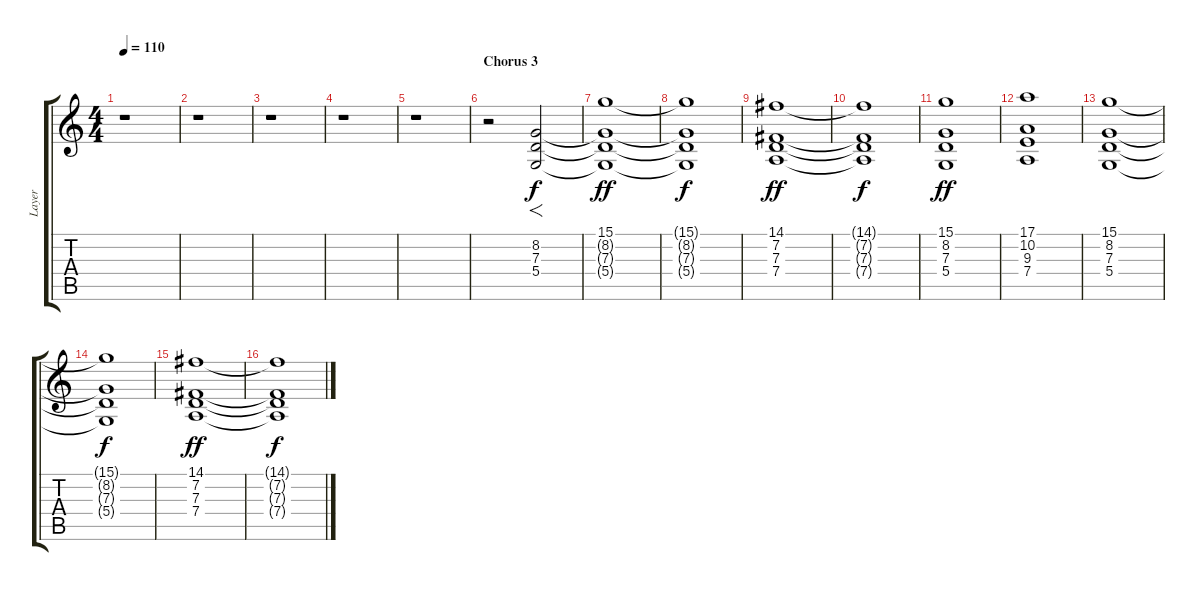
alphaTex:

\track ("Layer" "Layer") {instrument synthstrings1}
\staff {score tabs}
\tuning (E4 B3 G3 D3 A2 E2) {hide}
\ts (4 4)
\tempo 110
\clef g2
\ks c
r.1{dy f} |
r.1 |
r.1 |
r.1 |
r.1{volume 10} |
\section ("" "Chorus 3")
r.2 (8.2 7.3 5.4).2{f} |
(15.1 8.2{t} 7.3{t} 5.4{t}).1{dy ff} |
(15.1{t} 8.2{t} 7.3{t} 5.4{t}).1{dy f} |
(14.1 7.2 7.3 7.4).1{dy ff} |
(14.1{t} 7.2{t} 7.3{t} 7.4{t}).1{dy f} |
(15.1 8.2 7.3 5.4).1{dy ff} |
(17.1 10.2 9.3 7.4).1 |
(15.1 8.2 7.3 5.4).1 |
(15.1{t} 8.2{t} 7.3{t} 5.4{t}).1{dy f} |
(14.1 7.2 7.3 7.4).1{dy ff} |
(14.1{t} 7.2{t} 7.3{t} 7.4{t}).1{dy f}
